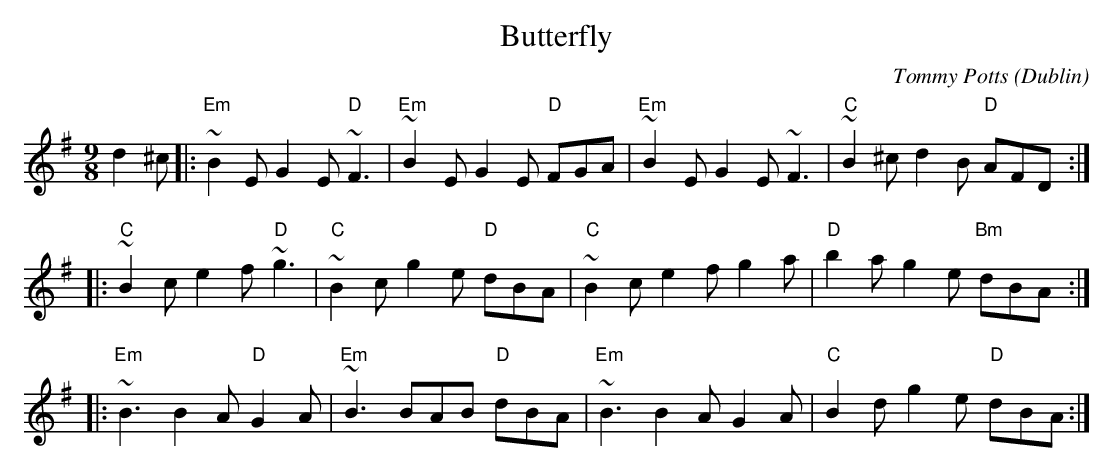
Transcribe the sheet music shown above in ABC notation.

X:1
T:Butterfly
C:Tommy Potts
O:Dublin
M:9/8
Q:180
K:Em
d2^c|:\
"Em"~B2E G2E "D"~F3|"Em"~B2E G2E "D"FGA|"Em"~B2E G2E ~F3|"C"~B2^c d2B "D"AFD:|
|:"C"~B2c e2f "D"~g3|"C"~B2c g2e "D"dBA|"C"~B2c e2f g2a|"D"b2a g2e "Bm"dBA:|
|:"Em"~B3 B2A "D"G2A|"Em"~B3 BAB "D"dBA|"Em"~B3 B2A G2A|"C" B2d g2e "D"dBA:|
